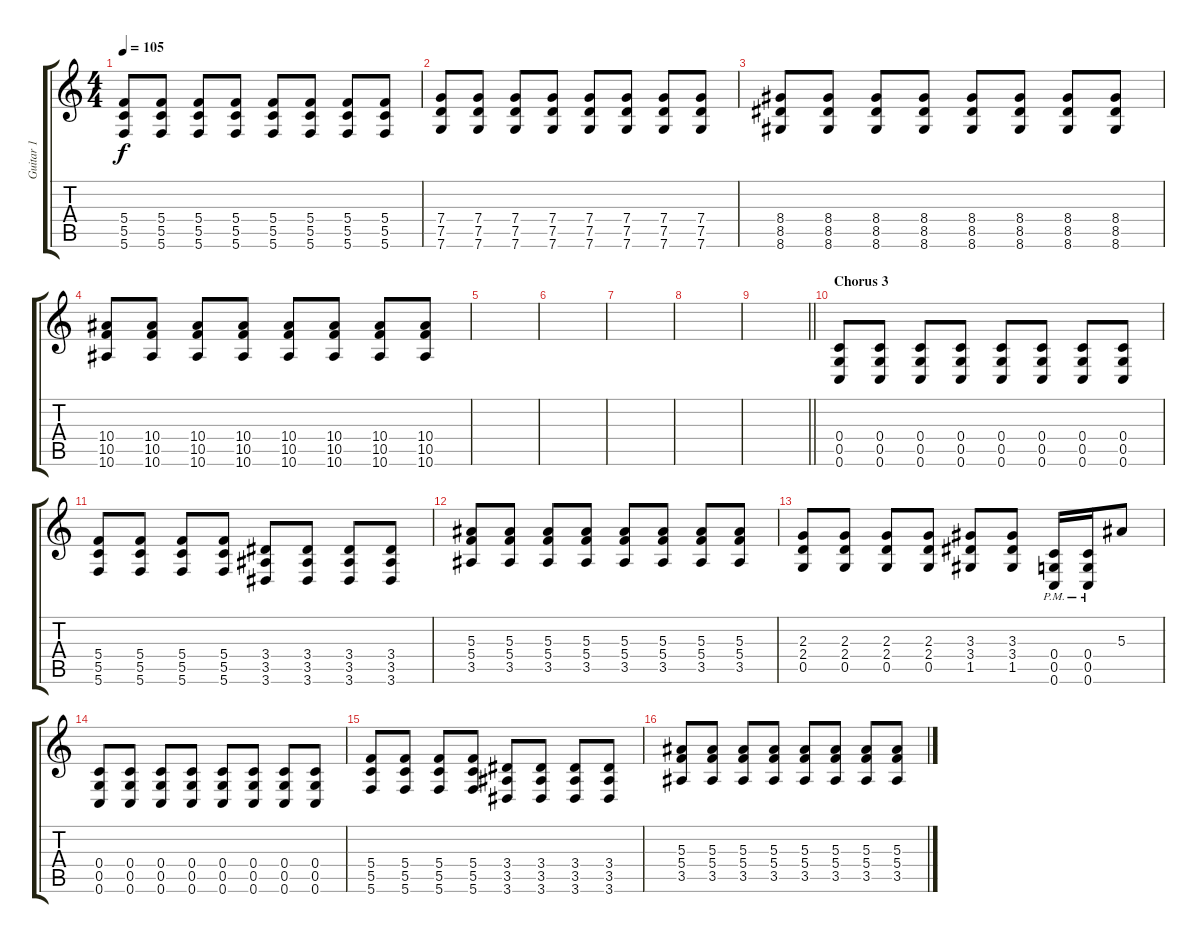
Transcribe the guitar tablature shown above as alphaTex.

\track ("Guitar 1" "Guitar 1") {instrument distortionguitar}
\staff {score tabs}
\tuning (D4 A3 F3 C3 G2 C2) {hide}
\ts (4 4)
\tempo 105
\clef g2
\ks c
(5.4 5.5 5.6).8{dy f} (5.4 5.5 5.6).8 (5.4 5.5 5.6).8 (5.4 5.5 5.6).8 (5.4 5.5 5.6).8 (5.4 5.5 5.6).8 (5.4 5.5 5.6).8 (5.4 5.5 5.6).8 |
(7.4 7.5 7.6).8 (7.4 7.5 7.6).8 (7.4 7.5 7.6).8 (7.4 7.5 7.6).8 (7.4 7.5 7.6).8 (7.4 7.5 7.6).8 (7.4 7.5 7.6).8 (7.4 7.5 7.6).8 |
(8.4 8.5 8.6).8 (8.4 8.5 8.6).8 (8.4 8.5 8.6).8 (8.4 8.5 8.6).8 (8.4 8.5 8.6).8 (8.4 8.5 8.6).8 (8.4 8.5 8.6).8 (8.4 8.5 8.6).8 |
(10.4 10.5 10.6).8 (10.4 10.5 10.6).8 (10.4 10.5 10.6).8 (10.4 10.5 10.6).8 (10.4 10.5 10.6).8 (10.4 10.5 10.6).8 (10.4 10.5 10.6).8 (10.4 10.5 10.6).8 |
|
|
|
|
\barLineRight lightlight
|
\section ("" "Chorus 3")
(0.4 0.5 0.6).8 (0.4 0.5 0.6).8 (0.4 0.5 0.6).8 (0.4 0.5 0.6).8 (0.4 0.5 0.6).8 (0.4 0.5 0.6).8 (0.4 0.5 0.6).8 (0.4 0.5 0.6).8 |
(5.4 5.5 5.6).8 (5.4 5.5 5.6).8 (5.4 5.5 5.6).8 (5.4 5.5 5.6).8 (3.4 3.5 3.6).8 (3.4 3.5 3.6).8 (3.4 3.5 3.6).8 (3.4 3.5 3.6).8 |
(5.3 5.4 3.5).8 (5.3 5.4 3.5).8 (5.3 5.4 3.5).8 (5.3 5.4 3.5).8 (5.3 5.4 3.5).8 (5.3 5.4 3.5).8 (5.3 5.4 3.5).8 (5.3 5.4 3.5).8 |
(2.3 2.4 0.5).8 (2.3 2.4 0.5).8 (2.3 2.4 0.5).8 (2.3 2.4 0.5).8 (3.3 3.4 1.5).8 (3.3 3.4 1.5).8 (0.4{pm} 0.5{pm} 0.6).16 (0.4{pm} 0.5{pm} 0.6).16 5.3.8 |
(0.4 0.5 0.6).8 (0.4 0.5 0.6).8 (0.4 0.5 0.6).8 (0.4 0.5 0.6).8 (0.4 0.5 0.6).8 (0.4 0.5 0.6).8 (0.4 0.5 0.6).8 (0.4 0.5 0.6).8 |
(5.4 5.5 5.6).8 (5.4 5.5 5.6).8 (5.4 5.5 5.6).8 (5.4 5.5 5.6).8 (3.4 3.5 3.6).8 (3.4 3.5 3.6).8 (3.4 3.5 3.6).8 (3.4 3.5 3.6).8 |
(5.3 5.4 3.5).8 (5.3 5.4 3.5).8 (5.3 5.4 3.5).8 (5.3 5.4 3.5).8 (5.3 5.4 3.5).8 (5.3 5.4 3.5).8 (5.3 5.4 3.5).8 (5.3 5.4 3.5).8
